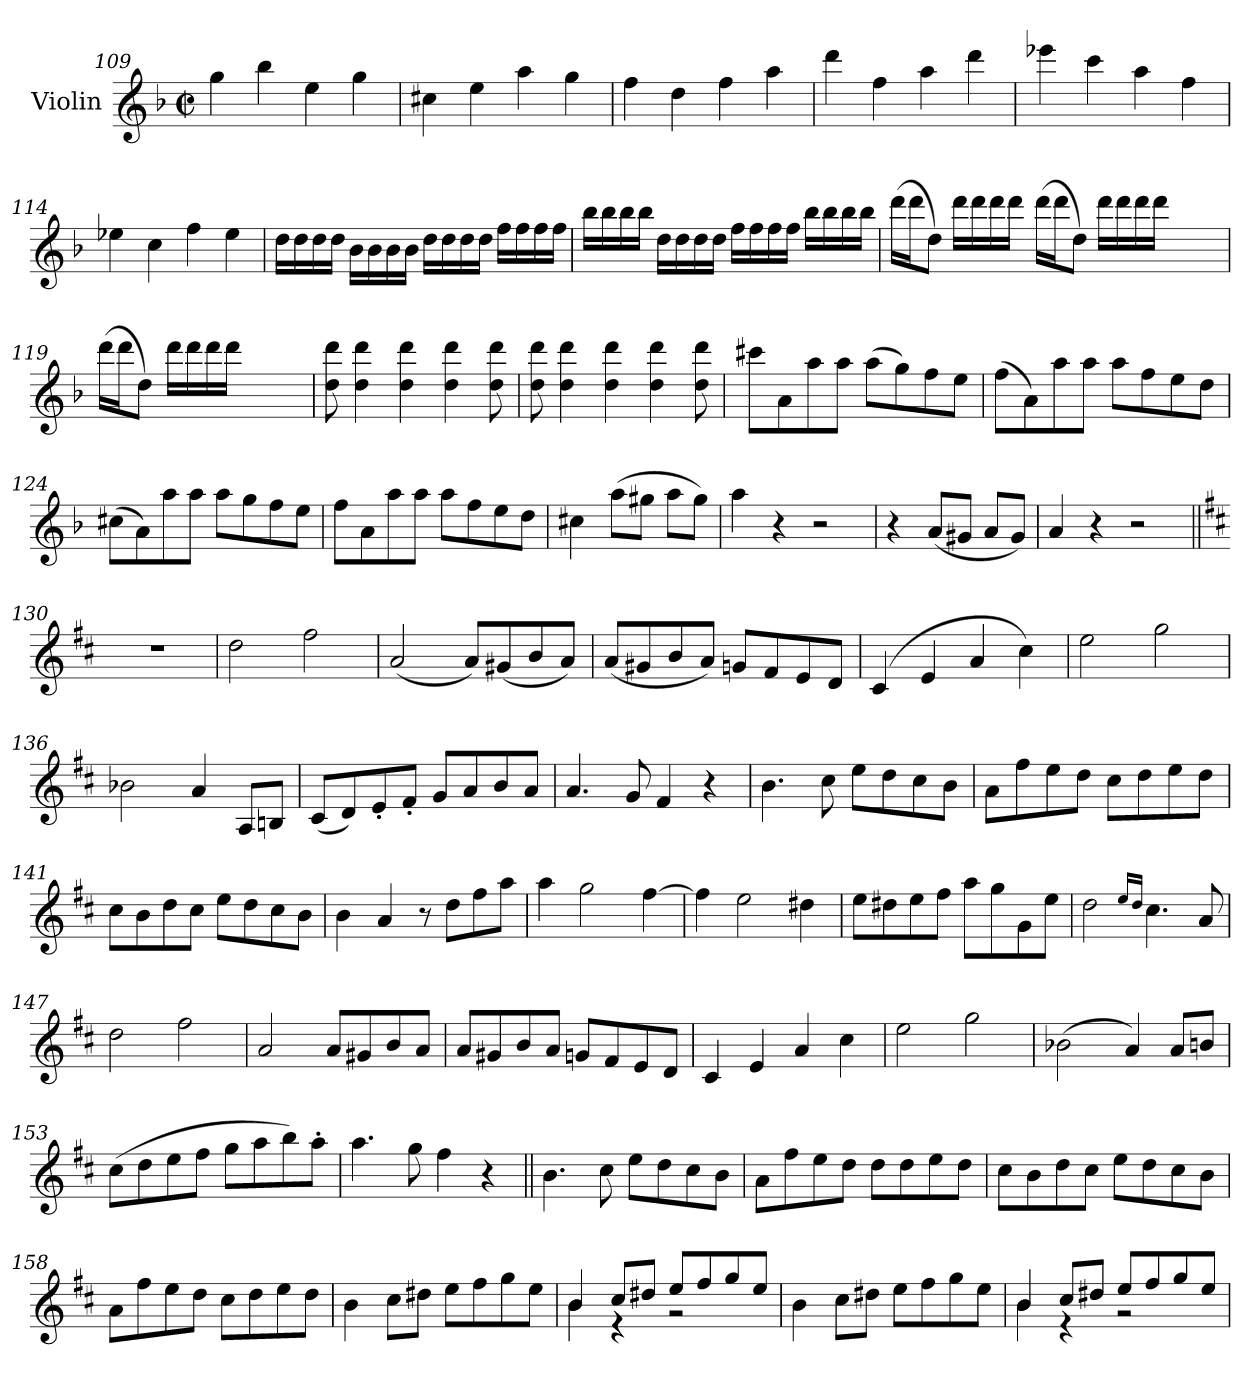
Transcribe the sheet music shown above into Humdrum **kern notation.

**kern
*part1
*staff1
*I"Violin
*I'Vln.
*clefG2
*k[b-]
*M2/2
*met(c|)
=109
4gg\
4bb-\
4ee\
4gg\
=110
4cc#X\
4ee\
4aa\
4gg\
=111
4ff\
4dd\
4ff\
4aa\
=112
4ddd\
4ff\
4aa\
4ddd\
=113
4eee-X\
4ccc\
4aa\
4ff\
!!LO:PB:g=z
=114
4ee-X\
4cc\
4ff\
4ee-\
=115
16dd\LL
16dd\
16dd\
16dd\JJ
16b-\LL
16b-\
16b-\
16b-\JJ
16dd\LL
16dd\
16dd\
16dd\JJ
16ff\LL
16ff\
16ff\
16ff\JJ
=116
16bb-\LL
16bb-\
16bb-\
16bb-\JJ
16dd\LL
16dd\
16dd\
16dd\JJ
16ff\LL
16ff\
16ff\
16ff\JJ
16bb-\LL
16bb-\
16bb-\
16bb-\JJ
!!LO:LB:g=z
=117
(>16ddd\LL
16ddd\J
8dd\J)
16ddd\LL
16ddd\
16ddd\
16ddd\JJ
=118-
(>16ddd\LL
16ddd\J
8dd\J)
16ddd\LL
16ddd\
16ddd\
16ddd\JJ
2ryy
=119
(>16ddd\LL
16ddd\J
8dd\J)
16ddd\LL
16ddd\
16ddd\
16ddd\JJ
2ryy
=120
8dd\ 8ddd\
4dd\ 4ddd\
4dd\ 4ddd\
4dd\ 4ddd\
8dd\ 8ddd\
=121
8dd\ 8ddd\
4dd\ 4ddd\
4dd\ 4ddd\
4dd\ 4ddd\
8dd\ 8ddd\
!!LO:LB:g=z
=122
8ccc#X\L
8a\
8aa\
8aa\J
(>8aa\L
8gg\)
8ff\
8ee\J
!!LO:LB:g=z
=123
(>8ff\L
8a\)
8aa\
8aa\J
8aa\L
8ff\
8ee\
8dd\J
=124
(>8cc#X\L
8a\)
8aa\
8aa\J
8aa\L
8gg\
8ff\
8ee\J
=125
8ff\L
8a\
8aa\
8aa\J
8aa\L
8ff\
8ee\
8dd\J
=126
4cc#X\
(>8aa\L
8gg#X\J
8aa\L
8gg#\J)
=127
4aa\
4r
2r
!!LO:LB:g=z
=128
4r
(<8a/L
8g#X/J
8a/L
8g#/J)
=129
4a/
4r
2r
=130||
*k[f#c#]
1r
=131
2dd\
2ff#\
=132
(<2a/
8a/L)
(<8g#X/
8b/
8a/J)
=133
(<8a/L
8g#X/
8b/
8a/J)
8gn/L
8f#/
8e/
8d/J
!!LO:LB:g=z
=134
(>4c#/
4e/
4a/
4cc#\)
=135
2ee\
2gg\
=136
2b-X\
4a/
8A/L
8Bn/J
=137
(<8c#/L
8d/)
8e'/
8f#'/J
8g/L
8a/
8b/
8a/J
=138
4.a/
8g/
4f#/
4r
=139
4.b\
8cc#\
8ee\L
8dd\
8cc#\
8b\J
!!LO:LB:g=z
=140
8a\L
8ff#\
8ee\
8dd\J
8cc#\L
8dd\
8ee\
8dd\J
=141
8cc#\L
8b\
8dd\
8cc#\J
8ee\L
8dd\
8cc#\
8b\J
=142
4b\
4a/
8r
8dd\L
8ff#\
8aa\J
=143
4aa\
2gg\
[4ff#\
=144
4ff#\]
2ee\
4dd#X\
!!LO:LB:g=z
=145
8ee\L
8dd#X\
8ee\
8ff#\J
8aa\L
8gg\
8g\
8ee\J
=146
2dd\
16qqee/LL
16qqdd/JJ
4.cc#\
8a/
=147
2dd\
2ff#\
=148
2a/
8a/L
8g#X/
8b/
8a/J
=149
8a/L
8g#X/
8b/
8a/J
8gn/L
8f#/
8e/
8d/J
=150
4c#/
4e/
4a/
4cc#\
!!LO:LB:g=z
=151
2ee\
2gg\
=152
(>2b-X\
4a/)
8a/L
8bn/J
=153
(>8cc#\L
8dd\
8ee\
8ff#\J
8gg\L
8aa\
8bb\)
8aa'\J
=154
4.aa\
8gg\
4ff#\
4r
=155||
4.b\
8cc#\
8ee\L
8dd\
8cc#\
8b\J
=156
8a\L
8ff#\
8ee\
8dd\J
8dd\L
8dd\
8ee\
8dd\J
!!LO:LB:g=z
=157
8cc#\L
8b\
8dd\
8cc#\J
8ee\L
8dd\
8cc#\
8b\J
=158
8a\L
8ff#\
8ee\
8dd\J
8cc#\L
8dd\
8ee\
8dd\J
=159
4b\
8cc#\L
8dd#X\J
8ee\L
8ff#\
8gg\
8ee\J
=160
*^
4b/	4b\
8cc#/L	4r
8dd#X/J	.
8ee/L	2r
8ff#/	.
8gg/	.
8ee/J	.
*v	*v
=161
4b\
8cc#\L
8dd#X\J
8ee\L
8ff#\
8gg\
8ee\J
!!LO:LB:g=z
=162
*^
4b/	4b\
8cc#/L	4r
8dd#X/J	.
8ee/L	2r
8ff#/	.
8gg/	.
8ee/J	.
*v	*v
=
*-
